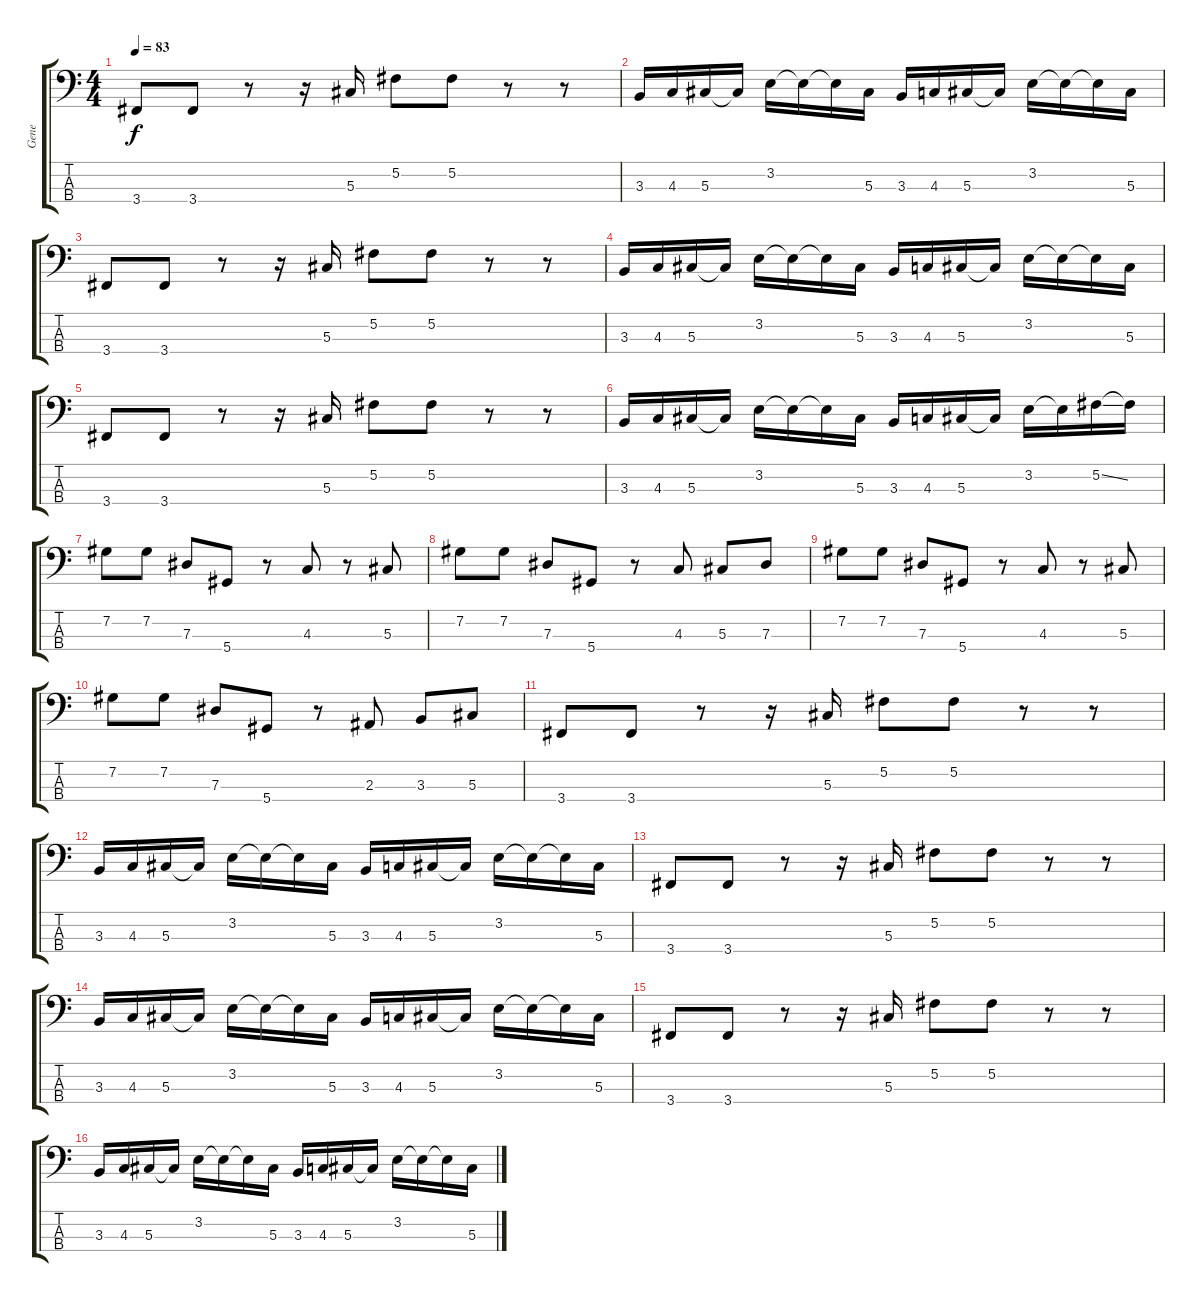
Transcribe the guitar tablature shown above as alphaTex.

\track ("Gene" "Gene") {instrument electricbasspick}
\staff {score tabs}
\tuning (Gb2 Db2 Ab1 Eb1) {hide}
\ts (4 4)
\tempo 83
\clef f4
\ks c
3.4.8{dy f} 3.4.8 r.8 r.16 5.3.16 5.2.8 5.2.8 r.8 r.8 |
3.3.16 4.3.16 5.3.16 5.3{t}.16 3.2.16 3.2{t}.16 3.2{t}.16 5.3.16 3.3.16 4.3.16 5.3.16 5.3{t}.16 3.2.16 3.2{t}.16 3.2{t}.16 5.3.16 |
3.4.8 3.4.8 r.8 r.16 5.3.16 5.2.8 5.2.8 r.8 r.8 |
3.3.16 4.3.16 5.3.16 5.3{t}.16 3.2.16 3.2{t}.16 3.2{t}.16 5.3.16 3.3.16 4.3.16 5.3.16 5.3{t}.16 3.2.16 3.2{t}.16 3.2{t}.16 5.3.16 |
3.4.8 3.4.8 r.8 r.16 5.3.16 5.2.8 5.2.8 r.8 r.8 |
3.3.16 4.3.16 5.3.16 5.3{t}.16 3.2.16 3.2{t}.16 3.2{t}.16 5.3.16 3.3.16 4.3.16 5.3.16 5.3{t}.16 3.2.16 3.2{t}.16 5.2{ss}.16 5.2{t}.16 |
7.2.8 7.2.8 7.3.8 5.4.8 r.8 4.3.8 r.8 5.3.8 |
7.2.8 7.2.8 7.3.8 5.4.8 r.8 4.3.8 5.3.8 7.3.8 |
7.2.8 7.2.8 7.3.8 5.4.8 r.8 4.3.8 r.8 5.3.8 |
7.2.8 7.2.8 7.3.8 5.4.8 r.8 2.3.8 3.3.8 5.3.8 |
3.4.8 3.4.8 r.8 r.16 5.3.16 5.2.8 5.2.8 r.8 r.8 |
3.3.16 4.3.16 5.3.16 5.3{t}.16 3.2.16 3.2{t}.16 3.2{t}.16 5.3.16 3.3.16 4.3.16 5.3.16 5.3{t}.16 3.2.16 3.2{t}.16 3.2{t}.16 5.3.16 |
3.4.8 3.4.8 r.8 r.16 5.3.16 5.2.8 5.2.8 r.8 r.8 |
3.3.16 4.3.16 5.3.16 5.3{t}.16 3.2.16 3.2{t}.16 3.2{t}.16 5.3.16 3.3.16 4.3.16 5.3.16 5.3{t}.16 3.2.16 3.2{t}.16 3.2{t}.16 5.3.16 |
3.4.8 3.4.8 r.8 r.16 5.3.16 5.2.8 5.2.8 r.8 r.8 |
3.3.16 4.3.16 5.3.16 5.3{t}.16 3.2.16 3.2{t}.16 3.2{t}.16 5.3.16 3.3.16 4.3.16 5.3.16 5.3{t}.16 3.2.16 3.2{t}.16 3.2{t}.16 5.3.16
